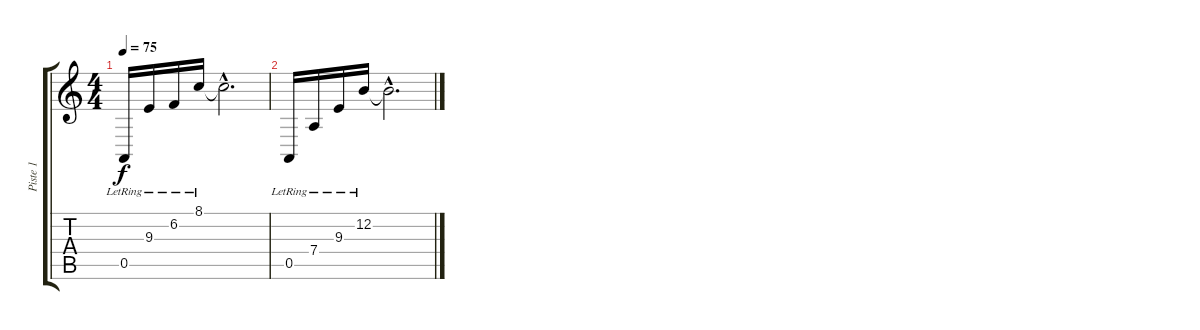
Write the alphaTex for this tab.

\track ("Piste 1" "Piste 1") {instrument fx4atmosphere}
\staff {score tabs}
\tuning (E4 B3 G3 D3 A2 E2) {hide}
\ts (4 4)
\tempo 75
\clef g2
\ks c
0.5{lr}.16{dy f} 9.3{lr}.16 6.2{lr}.16 8.1{lr}.16 8.1{hac t}.2{d} |
0.5{lr}.16 7.4{lr}.16 9.3{lr}.16 12.2{lr}.16 12.2{hac t}.2{d}
